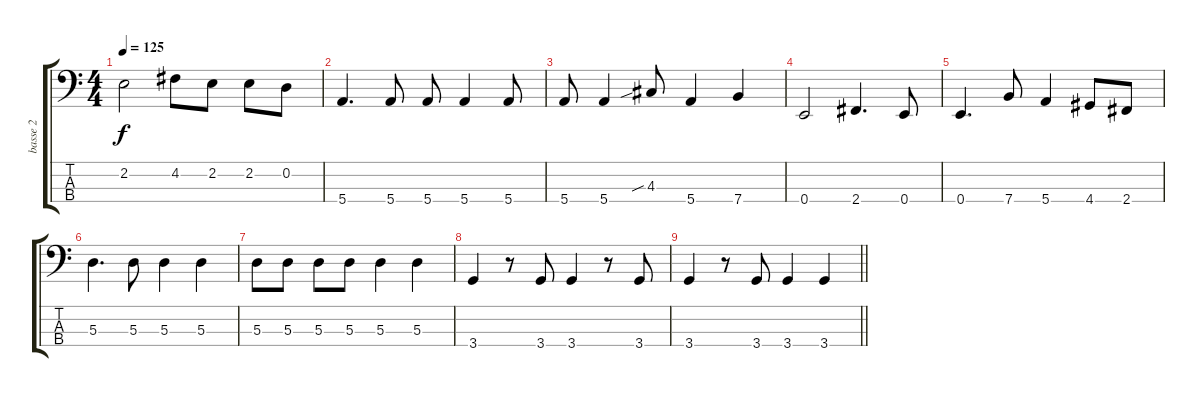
\track ("basse 2" "basse 2") {instrument electricbassfinger}
\staff {score tabs}
\tuning (G2 D2 A1 E1) {hide}
\ts (4 4)
\tempo 125
\clef f4
\ks c
2.2.2{dy f} 4.2.8 2.2.8 2.2.8 0.2.8 |
5.4.4{d} 5.4.8 5.4.8 5.4.4 5.4.8 |
5.4.8 5.4.4 4.3{sib}.8 5.4.4 7.4.4 |
0.4.2 2.4.4{d} 0.4.8 |
0.4.4{d} 7.4.8 5.4.4 4.4.8 2.4.8 |
5.3.4{d} 5.3.8 5.3.4 5.3.4 |
5.3.8 5.3.8 5.3.8 5.3.8 5.3.4 5.3.4 |
3.4.4 r.8 3.4.8 3.4.4 r.8 3.4.8 |
\barLineRight lightlight
3.4.4 r.8 3.4.8 3.4.4 3.4.4
